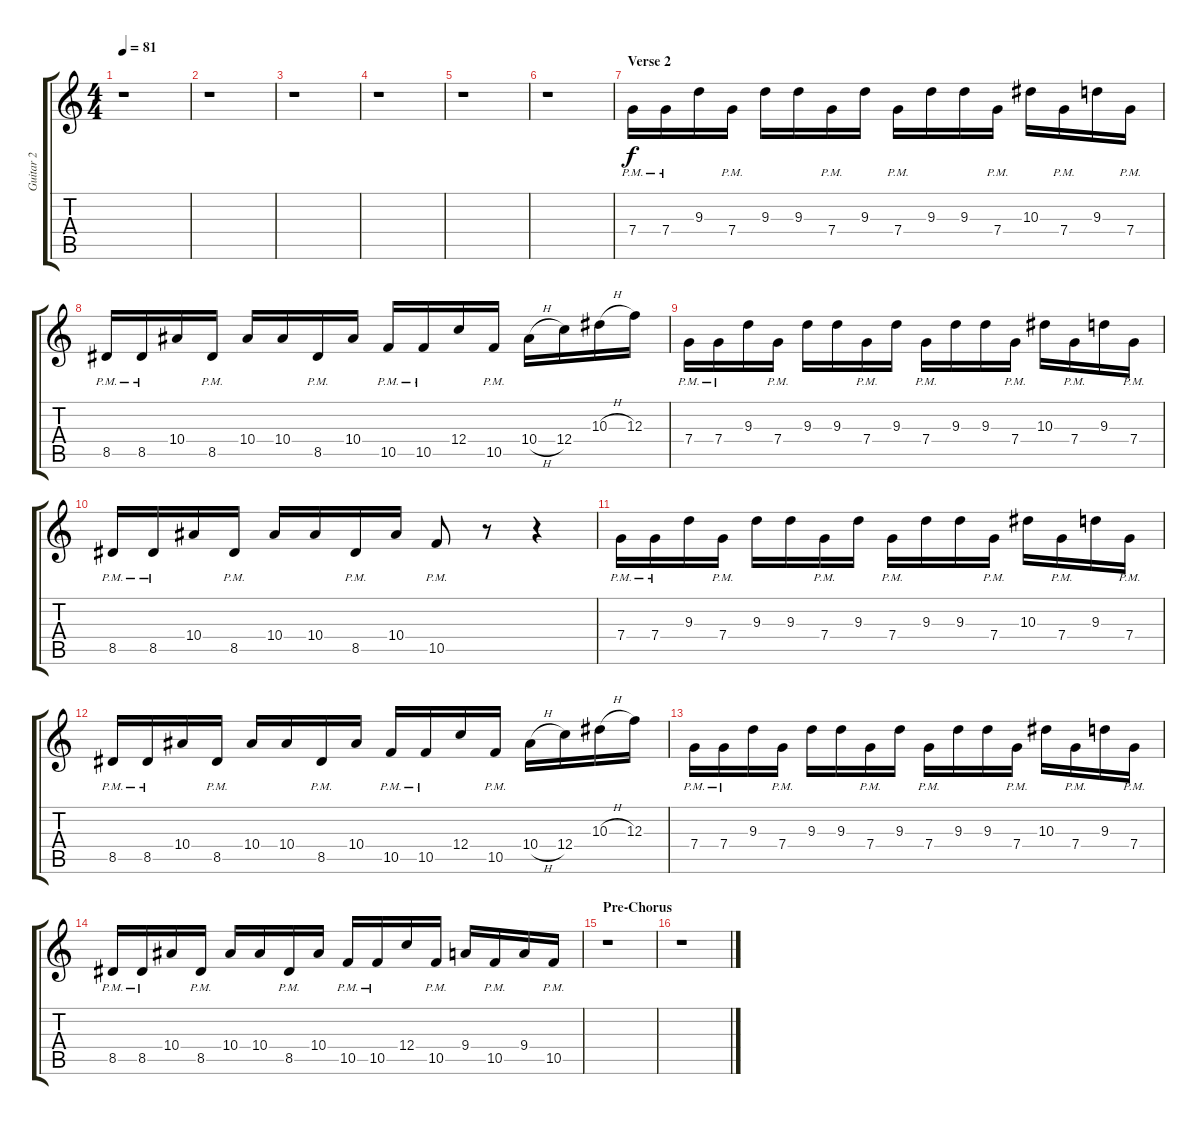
\track ("Guitar 2" "Guitar 2") {instrument electricguitarclean}
\staff {score tabs}
\tuning (D4 A3 F3 C3 G2 C2) {hide}
\ts (4 4)
\tempo 81
\clef g2
\ks c
r.1{dy f} |
r.1 |
r.1 |
r.1 |
r.1 |
r.1 |
\section ("" "Verse 2")
7.4{pm}.16 7.4{pm}.16 9.3.16 7.4{pm}.16 9.3.16 9.3.16 7.4{pm}.16 9.3.16 7.4{pm}.16 9.3.16 9.3.16 7.4{pm}.16 10.3.16 7.4{pm}.16 9.3.16 7.4{pm}.16 |
8.5{pm}.16 8.5{pm}.16 10.4.16 8.5{pm}.16 10.4.16 10.4.16 8.5{pm}.16 10.4.16 10.5{pm}.16 10.5{pm}.16 12.4.16 10.5{pm}.16 10.4{h}.16 12.4.16 10.3{h}.16 12.3.16 |
7.4{pm}.16 7.4{pm}.16 9.3.16 7.4{pm}.16 9.3.16 9.3.16 7.4{pm}.16 9.3.16 7.4{pm}.16 9.3.16 9.3.16 7.4{pm}.16 10.3.16 7.4{pm}.16 9.3.16 7.4{pm}.16 |
8.5{pm}.16 8.5{pm}.16 10.4.16 8.5{pm}.16 10.4.16 10.4.16 8.5{pm}.16 10.4.16 10.5{pm}.8 r.8 r.4 |
7.4{pm}.16 7.4{pm}.16 9.3.16 7.4{pm}.16 9.3.16 9.3.16 7.4{pm}.16 9.3.16 7.4{pm}.16 9.3.16 9.3.16 7.4{pm}.16 10.3.16 7.4{pm}.16 9.3.16 7.4{pm}.16 |
8.5{pm}.16 8.5{pm}.16 10.4.16 8.5{pm}.16 10.4.16 10.4.16 8.5{pm}.16 10.4.16 10.5{pm}.16 10.5{pm}.16 12.4.16 10.5{pm}.16 10.4{h}.16 12.4.16 10.3{h}.16 12.3.16 |
7.4{pm}.16 7.4{pm}.16 9.3.16 7.4{pm}.16 9.3.16 9.3.16 7.4{pm}.16 9.3.16 7.4{pm}.16 9.3.16 9.3.16 7.4{pm}.16 10.3.16 7.4{pm}.16 9.3.16 7.4{pm}.16 |
8.5{pm}.16 8.5{pm}.16 10.4.16 8.5{pm}.16 10.4.16 10.4.16 8.5{pm}.16 10.4.16 10.5{pm}.16 10.5{pm}.16 12.4.16 10.5{pm}.16 9.4.16 10.5{pm}.16 9.4.16 10.5{pm}.16 |
\section ("" "Pre-Chorus")
r.1 |
r.1
